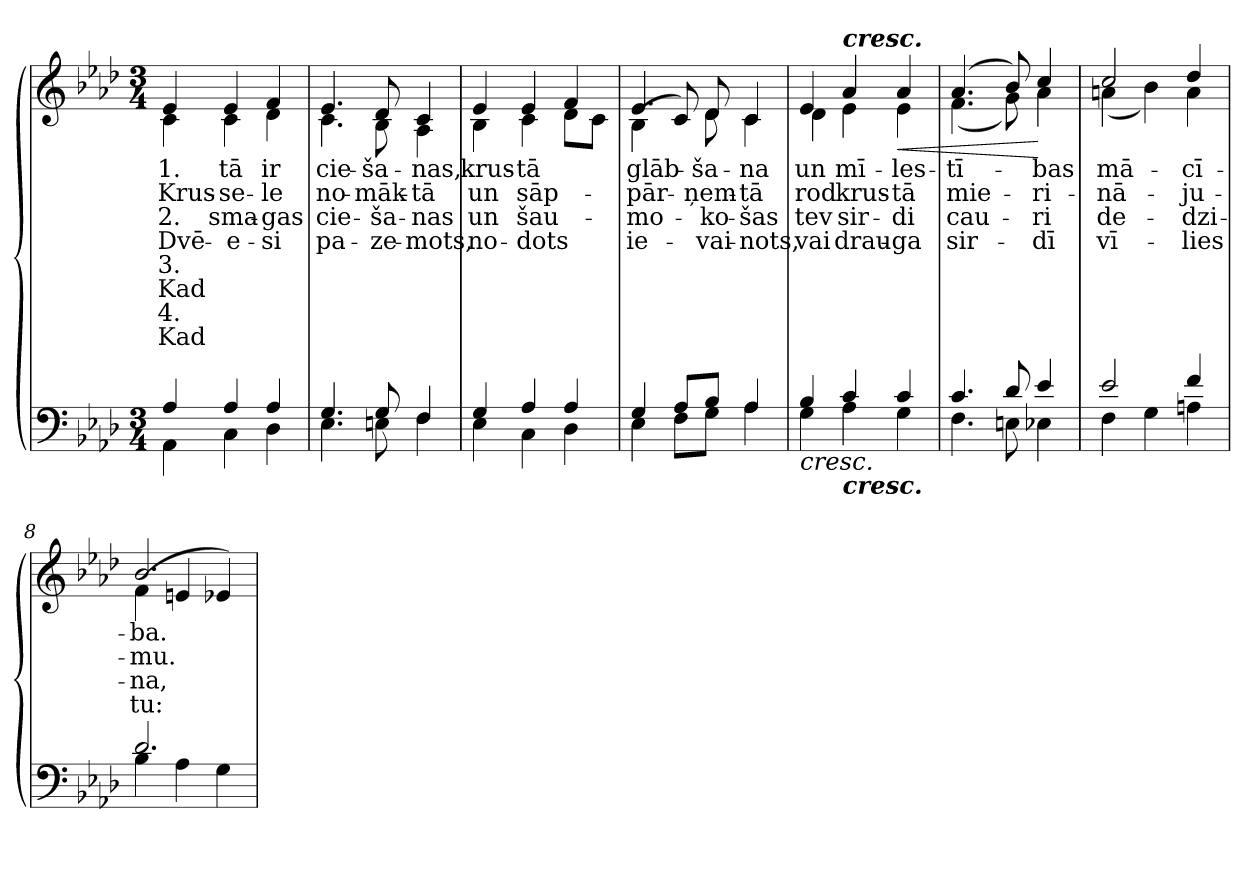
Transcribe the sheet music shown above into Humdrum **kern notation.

**kern	**kern	**text	**text	**text	**text	**text	**text	**text	**text	**dynam
*part1	*part1	*part1	*part1	*part1	*part1	*part1	*part1	*part1	*part1	*part1
*staff2	*staff1	*staff1	*staff1	*staff1	*staff1	*staff1	*staff1	*staff1	*staff1	*staff1/2
!!LO:PB:g=z
*clefF4	*clefG2	*	*	*	*	*	*	*	*	*
*k[b-e-a-d-]	*k[b-e-a-d-]	*	*	*	*	*	*	*	*	*
*A-:	*A-:	*	*	*	*	*	*	*	*	*
*M3/4	*M3/4	*	*	*	*	*	*	*	*	*
*MM80	*MM80	*	*	*	*	*	*	*	*	*
=1	=1	=1	=1	=1	=1	=1	=1	=1	=1	=1
*^	*	*	*	*	*	*	*	*	*	*
!	!	!LO:TX:a:B:t=Andante	!	!	!	!	!	!	!	!	!
!	!	!	!LO:LY:b:color=#000000	!LO:LY:b:color=#000000	!LO:LY:b:color=#000000	!LO:LY:b:color=#000000	!LO:LY:b:color=#000000	!LO:LY:b:color=#000000	!LO:LY:b:color=#000000	!LO:LY:b:color=#000000	!
*	*	*^	*	*	*	*	*	*	*	*	*
4A-i/	4AA-i\	4e-i/	4ci\	1.	Krus-	2.	Dvē-	3.	Kad	4.	Kad	mf mf
!	!	!	!	!LO:LY:b:color=#000000	!LO:LY:b:color=#000000	!LO:LY:b:color=#000000	!LO:LY:b:color=#000000	!	!	!	!	!
4A-i/	4Ci\	4e-i/	4ci\	-tā	-se-	sma-	e-	.	.	.	.	.
!	!	!	!	!LO:LY:b:color=#000000	!LO:LY:b:color=#000000	!LO:LY:b:color=#000000	!LO:LY:b:color=#000000	!	!	!	!	!
4A-i/	4D-i\	4fi/	4d-i\	ir	-le	-gas	-si	.	.	.	.	.
=2	=2	=2	=2	=2	=2	=2	=2	=2	=2	=2	=2	=2
!	!	!	!	!LO:LY:b:color=#000000	!LO:LY:b:color=#000000	!LO:LY:b:color=#000000	!LO:LY:b:color=#000000	!	!	!	!	!
4.Gi/	4.E-i\	4.e-i/	4.ci\	cie-	no-	cie-	pa-	.	.	.	.	.
!	!	!	!	!LO:LY:b:color=#000000	!LO:LY:b:color=#000000	!LO:LY:b:color=#000000	!LO:LY:b:color=#000000	!	!	!	!	!
8Gi/	8Eni\	8d-i/	8B-i\	-ša-	-māk-	-ša-	-ze-	.	.	.	.	.
!	!	!	!	!LO:LY:b:color=#000000	!LO:LY:b:color=#000000	!LO:LY:b:color=#000000	!LO:LY:b:color=#000000	!	!	!	!	!
4Fi/	4Fi\	4ci/	4A-i\	-nas,	-tā	-nas	-mots,	.	.	.	.	.
=3	=3	=3	=3	=3	=3	=3	=3	=3	=3	=3	=3	=3
!	!	!	!	!LO:LY:b:color=#000000	!LO:LY:b:color=#000000	!LO:LY:b:color=#000000	!LO:LY:b:color=#000000	!	!	!	!	!
4Gi/	4E-i\	4e-i/	4B-i\	krus-	un	un	no-	.	.	.	.	.
!	!	!	!	!LO:LY:b:color=#000000	!LO:LY:b:color=#000000	!LO:LY:b:color=#000000	!LO:LY:b:color=#000000	!	!	!	!	!
4A-i/	4Ci\	4e-i/	4ci\	-tā	sāp-	šau-	-dots	.	.	.	.	.
4A-i/	4D-i\	4fi/	8d-i\L	.	.	.	.	.	.	.	.	.
.	.	.	8ci\J	.	.	.	.	.	.	.	.	.
=4	=4	=4	=4	=4	=4	=4	=4	=4	=4	=4	=4	=4
!	!	!	!	!LO:LY:b:color=#000000	!LO:LY:b:color=#000000	!LO:LY:b:color=#000000	!LO:LY:b:color=#000000	!	!	!	!	!
4Gi/	4E-i\	4.e-i/	(4B-i\	glāb-	pār-	mo-	ie-	.	.	.	.	.
8A-i/L	8Fi\L	.	8ci/)	.	.	.	.	.	.	.	.	.
!	!	!	!	!LO:LY:b:color=#000000	!LO:LY:b:color=#000000	!LO:LY:b:color=#000000	!LO:LY:b:color=#000000	!	!	!	!	!
8B-i/J	8Gi\J	8d-i/	8d-i\	-ša-	-ņem-	-ko-	-vai-	.	.	.	.	.
!	!	!	!	!LO:LY:b:color=#000000	!LO:LY:b:color=#000000	!LO:LY:b:color=#000000	!LO:LY:b:color=#000000	!	!	!	!	!
4A-i/	4A-i\	4ci/	4ci\	-na	-tā	-šas	-nots,	.	.	.	.	.
=5	=5	=5	=5	=5	=5	=5	=5	=5	=5	=5	=5	=5
!	!	!	!	!	!	!	!	!	!	!	!	!LO:HP:b=2
!	!	!	!	!LO:LY:b:color=#000000	!LO:LY:b:color=#000000	!LO:LY:b:color=#000000	!LO:LY:b:color=#000000	!	!	!	!	!
4B-i/	4Gi\	4e-i/	4d-i\	un	rod	tev	vai	.	.	.	.	<
!	!	!LO:TX:a:Bi:t=cresc.	!	!	!	!	!	!	!	!	!	!
!LO:TX:b:Bi:t=cresc.	!	!	!	!	!	!	!	!	!	!	!	!
!	!	!	!	!LO:LY:b:color=#000000	!LO:LY:b:color=#000000	!LO:LY:b:color=#000000	!LO:LY:b:color=#000000	!	!	!	!	!
4ci/	4A-i\	4a-i/	4e-i\	mī-	krus-	sir-	drau-	.	.	.	.	.
!	!	!	!	!LO:LY:b:color=#000000	!LO:LY:b:color=#000000	!LO:LY:b:color=#000000	!LO:LY:b:color=#000000	!	!	!	!	!LO:HP:b
4ci/	4Gi\	4a-i/	4e-i\	-les-	-tā	-di	-ga	.	.	.	.	<
=6	=6	=6	=6	=6	=6	=6	=6	=6	=6	=6	=6	=6
!	!	!	!	!LO:LY:b:color=#000000	!LO:LY:b:color=#000000	!LO:LY:b:color=#000000	!LO:LY:b:color=#000000	!	!	!	!	!
4.ci/	4.Fi\	(4.a-i/	(4.fi\	-tī-	mie-	cau-	sir-	.	.	.	.	.
8d-i/	8Eni\	8b-i/)	8gi\)	.	.	.	.	.	.	.	.	.
!	!	!	!	!LO:LY:b:color=#000000	!LO:LY:b:color=#000000	!LO:LY:b:color=#000000	!LO:LY:b:color=#000000	!	!	!	!	!
4e-i/	4E-Xi\	4cci/	4a-i\	-bas	-ri-	-ri	-dī	.	.	.	.	[
*v	*v	*	*	*	*	*	*	*	*	*	*	*
*	*v	*v	*	*	*	*	*	*	*	*	*
.	.	.	.	.	.	.	.	.	.	[
=7	=7	=7	=7	=7	=7	=7	=7	=7	=7	=7
*^	*	*	*	*	*	*	*	*	*	*
!	!	!	!LO:LY:b:color=#000000	!LO:LY:b:color=#000000	!LO:LY:b:color=#000000	!LO:LY:b:color=#000000	!	!	!	!	!
*	*	*^	*	*	*	*	*	*	*	*	*
2e-i/	4Fi\	2cci/	(4ani\	mā-	-nā-	de-	vī-	.	.	.	.	.
.	4Gi\	.	4b-i\)	.	.	.	.	.	.	.	.	.
!	!	!	!	!LO:LY:b:color=#000000	!LO:LY:b:color=#000000	!LO:LY:b:color=#000000	!LO:LY:b:color=#000000	!	!	!	!	!
4fi/	4Ani\	4dd-i/	4ai\	-cī-	-ju-	-dzi-	-lies	.	.	.	.	.
=8	=8	=8	=8	=8	=8	=8	=8	=8	=8	=8	=8	=8
!	!	!	!	!LO:LY:b:color=#000000	!LO:LY:b:color=#000000	!LO:LY:b:color=#000000	!LO:LY:b:color=#000000	!	!	!	!	!
2.d-i/	4B-i\	2.b-i/	(4fi\	-ba.	-mu.	-na,	tu:	.	.	.	.	.
.	4A-i\	.	4eni/	.	.	.	.	.	.	.	.	.
.	4Gi\	.	4e-Xi/)	.	.	.	.	.	.	.	.	.
*v	*v	*	*	*	*	*	*	*	*	*	*	*
*	*v	*v	*	*	*	*	*	*	*	*	*
=	=	=	=	=	=	=	=	=	=	=
*-	*-	*-	*-	*-	*-	*-	*-	*-	*-	*-
